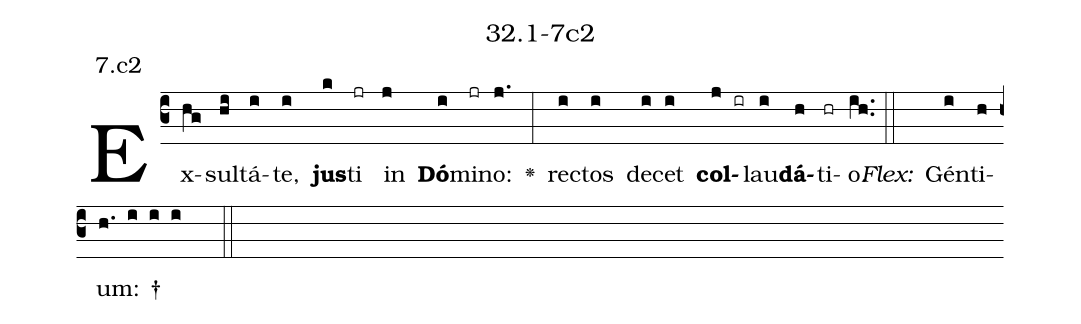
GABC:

name: 32.1-7c2;
annotation: 7.c2;
%%
(c3)Ex(hg)sul(hi)tá(i)te,(i) <b>jus</b>(k)ti(jr) in(j) <b>Dó</b>(i)mi(jr)no:(j.) <v>\greheightstar</v>(:) rec(i)tos(i) de(i)cet(i) <b>col</b>(j ir)lau(i)<b>dá</b>(h)ti(hr)o.(ih..) (::)
<i>Flex:</i>()  Gén(i)ti(h)um: †(h. i i i  ::)

%E(i) u(i) o(j) u(i) a(h) e.(ih..) (::)
